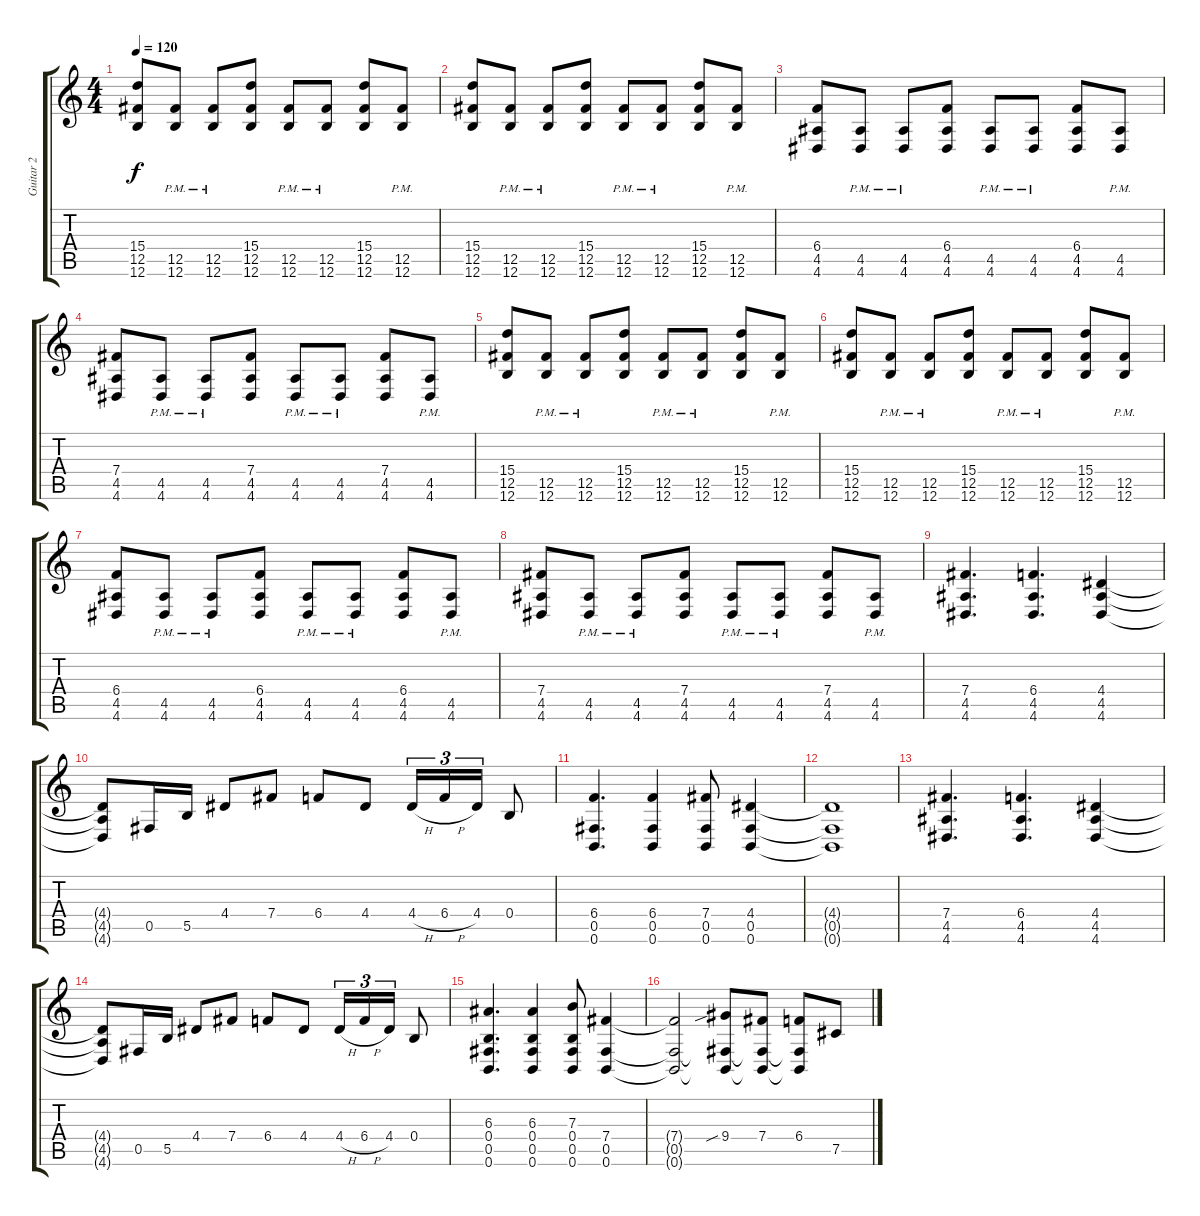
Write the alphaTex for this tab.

\track ("Guitar 2" "Guitar 2") {instrument distortionguitar}
\staff {score tabs}
\tuning (Db4 Ab3 E3 B2 Gb2 B1) {hide}
\ts (4 4)
\tempo 120
\clef g2
\ks c
(15.4 12.5 12.6).8{dy f} (12.5{pm} 12.6{pm}).8 (12.5{pm} 12.6{pm}).8 (15.4 12.5 12.6).8 (12.5{pm} 12.6{pm}).8 (12.5{pm} 12.6{pm}).8 (15.4 12.5 12.6).8 (12.5{pm} 12.6{pm}).8 |
(15.4 12.5 12.6).8 (12.5{pm} 12.6{pm}).8 (12.5{pm} 12.6{pm}).8 (15.4 12.5 12.6).8 (12.5{pm} 12.6{pm}).8 (12.5{pm} 12.6{pm}).8 (15.4 12.5 12.6).8 (12.5{pm} 12.6{pm}).8 |
(6.4 4.5 4.6).8 (4.5{pm} 4.6{pm}).8 (4.5{pm} 4.6{pm}).8 (6.4 4.5 4.6).8 (4.5{pm} 4.6{pm}).8 (4.5{pm} 4.6{pm}).8 (6.4 4.5 4.6).8 (4.5{pm} 4.6{pm}).8 |
(7.4 4.5 4.6).8 (4.5{pm} 4.6{pm}).8 (4.5{pm} 4.6{pm}).8 (7.4 4.5 4.6).8 (4.5{pm} 4.6{pm}).8 (4.5{pm} 4.6{pm}).8 (7.4 4.5 4.6).8 (4.5{pm} 4.6{pm}).8 |
(15.4 12.5 12.6).8 (12.5{pm} 12.6{pm}).8 (12.5{pm} 12.6{pm}).8 (15.4 12.5 12.6).8 (12.5{pm} 12.6{pm}).8 (12.5{pm} 12.6{pm}).8 (15.4 12.5 12.6).8 (12.5{pm} 12.6{pm}).8 |
(15.4 12.5 12.6).8 (12.5{pm} 12.6{pm}).8 (12.5{pm} 12.6{pm}).8 (15.4 12.5 12.6).8 (12.5{pm} 12.6{pm}).8 (12.5{pm} 12.6{pm}).8 (15.4 12.5 12.6).8 (12.5{pm} 12.6{pm}).8 |
(6.4 4.5 4.6).8 (4.5{pm} 4.6{pm}).8 (4.5{pm} 4.6{pm}).8 (6.4 4.5 4.6).8 (4.5{pm} 4.6{pm}).8 (4.5{pm} 4.6{pm}).8 (6.4 4.5 4.6).8 (4.5{pm} 4.6{pm}).8 |
(7.4 4.5 4.6).8 (4.5{pm} 4.6{pm}).8 (4.5{pm} 4.6{pm}).8 (7.4 4.5 4.6).8 (4.5{pm} 4.6{pm}).8 (4.5{pm} 4.6{pm}).8 (7.4 4.5 4.6).8 (4.5{pm} 4.6{pm}).8 |
(7.4 4.5 4.6).4{d} (6.4 4.5 4.6).4{d} (4.4 4.5 4.6).4 |
(4.4{t} 4.5{t} 4.6{t}).8 0.5.16 5.5.16 4.4.8 7.4.8 6.4.8 4.4.8 4.4{h}.16{tu (3 2)} 6.4{h}.16{tu (3 2)} 4.4.16{tu (3 2)} 0.4.8 |
(6.4 0.5 0.6).4{d} (6.4 0.5 0.6).4 (7.4 0.5 0.6).8 (4.4 0.5 0.6).4 |
(4.4{t} 0.5{t} 0.6{t}).1 |
(7.4 4.5 4.6).4{d} (6.4 4.5 4.6).4{d} (4.4 4.5 4.6).4 |
(4.4{t} 4.5{t} 4.6{t}).8 0.5.16 5.5.16 4.4.8 7.4.8 6.4.8 4.4.8 4.4{h}.16{tu (3 2)} 6.4{h}.16{tu (3 2)} 4.4.16{tu (3 2)} 0.4.8 |
(6.3 0.4 0.5 0.6).4{d} (6.3 0.4 0.5 0.6).4 (7.3 0.4 0.5 0.6).8 (7.4 0.5 0.6).4 |
(7.4{t} 0.5{t} 0.6{t}).2 (9.4{sib} 0.5{t} 0.6{t}).8 (7.4 0.5{t} 0.6{t}).8 (6.4 0.5{t} 0.6{t}).8 7.5.8
